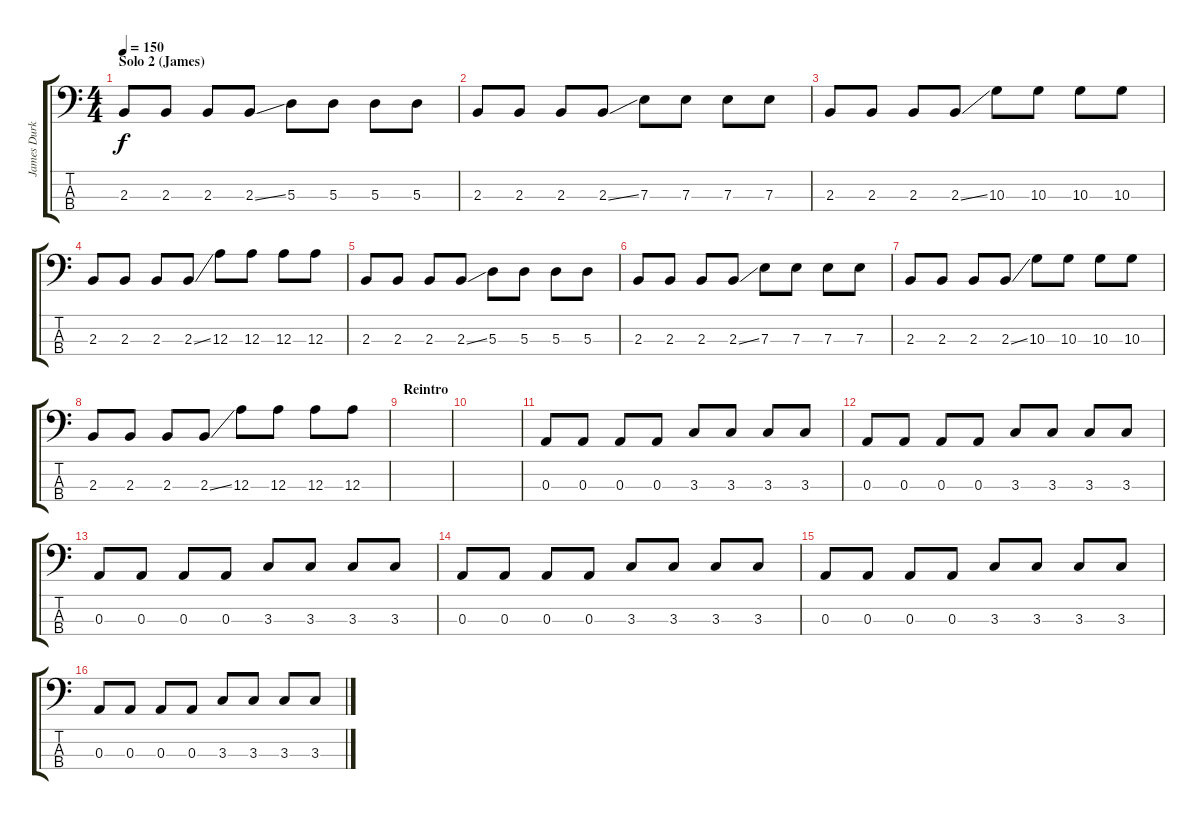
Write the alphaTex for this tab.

\track ("James Durkin (Bass)" "James Durk") {instrument electricbasspick}
\staff {score tabs}
\tuning (G2 D2 A1 E1) {hide}
\ts (4 4)
\section ("" "Solo 2 (James)")
\tempo 150
\clef f4
\ks c
2.3.8{dy f} 2.3.8 2.3.8 2.3{ss}.8 5.3.8 5.3.8 5.3.8 5.3.8 |
2.3.8 2.3.8 2.3.8 2.3{ss}.8 7.3.8 7.3.8 7.3.8 7.3.8 |
2.3.8 2.3.8 2.3.8 2.3{ss}.8 10.3.8 10.3.8 10.3.8 10.3.8 |
2.3.8 2.3.8 2.3.8 2.3{ss}.8 12.3.8 12.3.8 12.3.8 12.3.8 |
2.3.8 2.3.8 2.3.8 2.3{ss}.8 5.3.8 5.3.8 5.3.8 5.3.8 |
2.3.8 2.3.8 2.3.8 2.3{ss}.8 7.3.8 7.3.8 7.3.8 7.3.8 |
2.3.8 2.3.8 2.3.8 2.3{ss}.8 10.3.8 10.3.8 10.3.8 10.3.8 |
2.3.8 2.3.8 2.3.8 2.3{ss}.8 12.3.8 12.3.8 12.3.8 12.3.8 |
\section ("" "Reintro")
|
|
0.3.8 0.3.8 0.3.8 0.3.8 3.3.8 3.3.8 3.3.8 3.3.8 |
0.3.8 0.3.8 0.3.8 0.3.8 3.3.8 3.3.8 3.3.8 3.3.8 |
0.3.8 0.3.8 0.3.8 0.3.8 3.3.8 3.3.8 3.3.8 3.3.8 |
0.3.8 0.3.8 0.3.8 0.3.8 3.3.8 3.3.8 3.3.8 3.3.8 |
0.3.8 0.3.8 0.3.8 0.3.8 3.3.8 3.3.8 3.3.8 3.3.8 |
0.3.8 0.3.8 0.3.8 0.3.8 3.3.8 3.3.8 3.3.8 3.3.8
